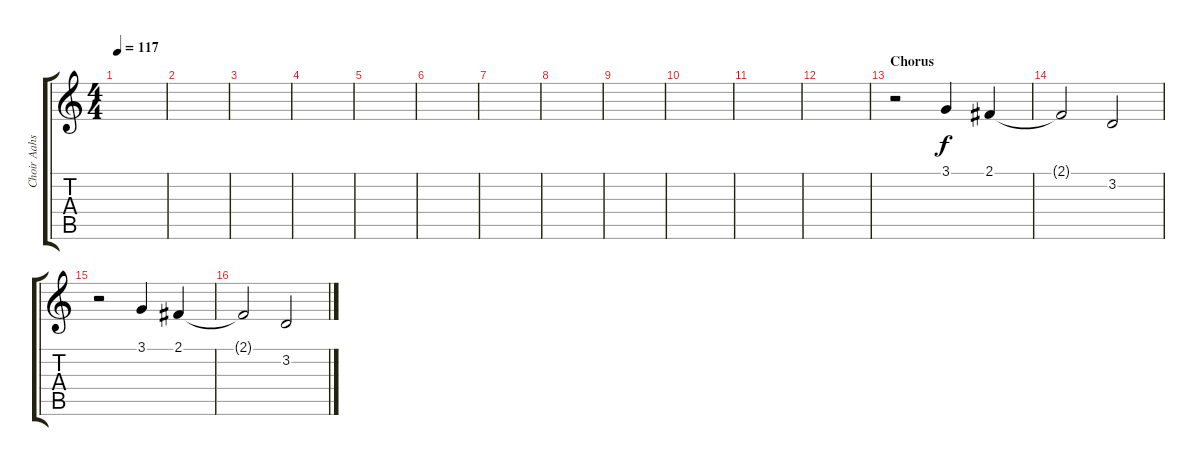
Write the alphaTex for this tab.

\track ("Choir Aahs/Piano" "Choir Aahs") {instrument choiraahs}
\staff {score tabs}
\tuning (E4 B3 G3 D3 A2 E2) {hide}
\ts (4 4)
\tempo 117
\clef g2
\ks c
|
|
|
|
|
|
|
|
|
|
|
|
\section ("" "Chorus")
r.2{volume 13} 3.1.4 2.1.4 |
2.1{t}.2 3.2.2 |
r.2{volume 13} 3.1.4 2.1.4 |
2.1{t}.2 3.2.2
